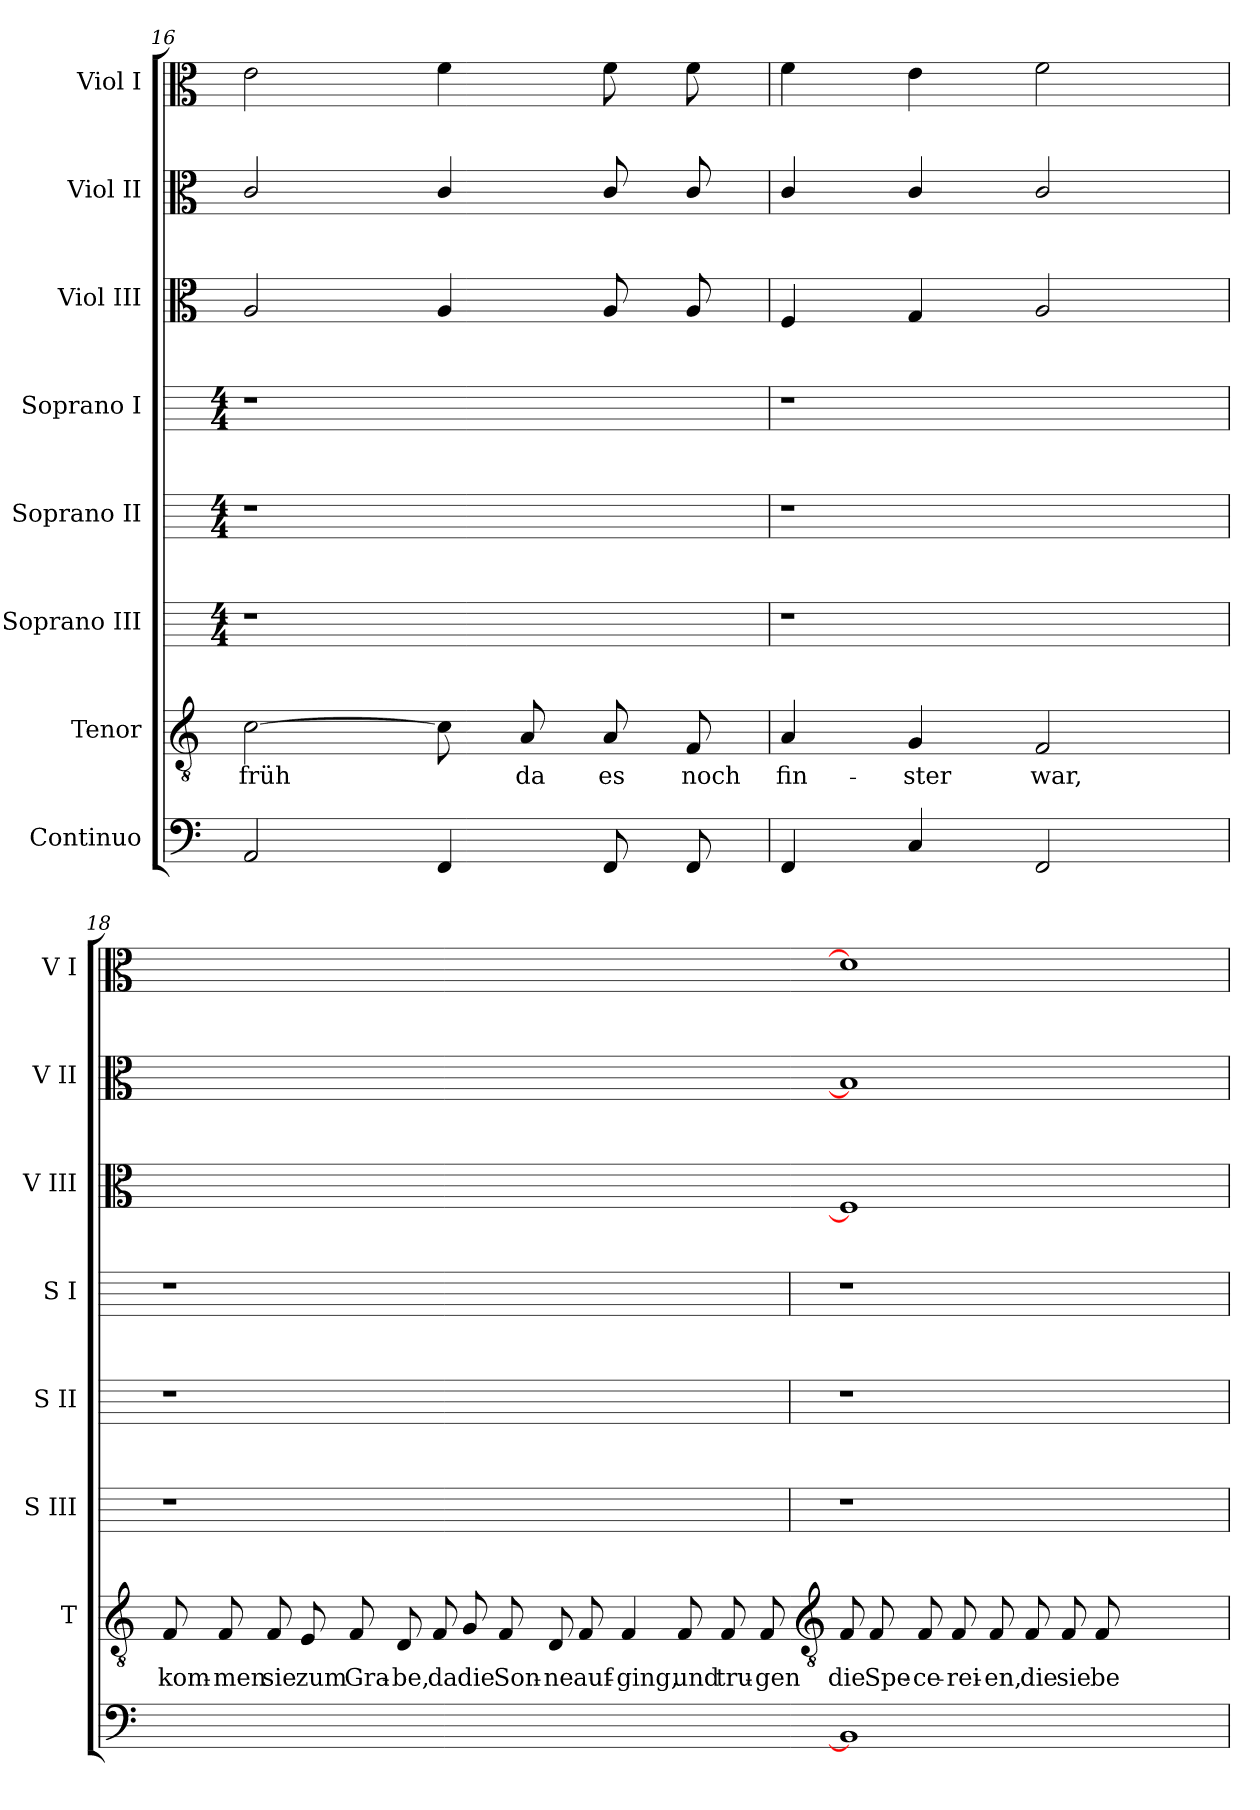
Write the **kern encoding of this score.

**kern	**kern	**text	**kern	**kern	**kern	**kern	**kern	**kern
*part8	*part7	*part7	*part6	*part5	*part4	*part3	*part2	*part1
*staff8	*staff7	*staff7	*staff6	*staff5	*staff4	*staff3	*staff2	*staff1
*I"Continuo	*I"Tenor	*	*I"Soprano III	*I"Soprano II	*I"Soprano I	*I"Viol III	*I"Viol II	*I"Viol I
*	*I'T	*	*I'S III	*I'S II	*I'S I	*I'V III	*I'V II	*I'V I
!!LO:LB:g=z
*clefF4	*clefGv2	*	*	*	*	*clefC3	*clefC3	*clefC3
*k[]	*k[]	*	*	*	*	*k[]	*k[]	*k[]
*C:	*C:	*	*	*	*	*C:	*C:	*C:
*	*	*	*M4/4	*M4/4	*M4/4	*	*	*
=16	=16	=16	=16	=16	=16	=16	=16	=16
!	!	!LO:LY:b	!	!	!	!	!	!
2AA	[2c	früh	1r	1r	1r	2A	2c/	2e
4FF	8c]	.	.	.	.	4A	4c/	4f
!	!	!LO:LY:b	!	!	!	!	!	!
.	8A	da	.	.	.	.	.	.
!	!	!LO:LY:b	!	!	!	!	!	!
8FF	8A	es	.	.	.	8A	8c/	8f
!	!	!LO:LY:b	!	!	!	!	!	!
8FF	8F	noch	.	.	.	8A	8c/	8f
=17	=17	=17	=17	=17	=17	=17	=17	=17
!	!	!LO:LY:b	!	!	!	!	!	!
4FF	4A	fin-	1r	1r	1r	4F	4c/	4f
!	!	!LO:LY:b	!	!	!	!	!	!
4C	4G	-ster	.	.	.	4G	4c/	4e
!	!	!LO:LY:b	!	!	!	!	!	!
2FF	2F	war,	.	.	.	2A	2c/	2f
=18	=18	=18	=18	=18	=18	=18	=18	=18
!	!	!LO:LY:b	!	!	!	!	!	!
[1BB-Xyy	8F	kom-	1r	1r	1r	[1Fyy	[1B-Xyy	[1dyy
!	!	!LO:LY:b	!	!	!	!	!	!
.	8F	-men	.	.	.	.	.	.
!	!	!LO:LY:b	!	!	!	!	!	!
.	8F	sie	.	.	.	.	.	.
!	!	!LO:LY:b	!	!	!	!	!	!
.	8E	zum	.	.	.	.	.	.
!	!	!LO:LY:b	!	!	!	!	!	!
.	8F	Gra-	.	.	.	.	.	.
!	!	!LO:LY:b	!	!	!	!	!	!
.	8D	-be,	.	.	.	.	.	.
!	!	!LO:LY:b	!	!	!	!	!	!
.	8F	da	.	.	.	.	.	.
!	!	!LO:LY:b	!	!	!	!	!	!
.	8G	die	.	.	.	.	.	.
!	!	!LO:LY:b	!	!	!	!	!	!
1ryy	8F	Son-	1ryy	1ryy	1ryy	1ryy	1ryy	1ryy
!	!	!LO:LY:b	!	!	!	!	!	!
.	8D	-ne	.	.	.	.	.	.
!	!	!LO:LY:b	!	!	!	!	!	!
.	8F	auf-	.	.	.	.	.	.
!	!	!LO:LY:b	!	!	!	!	!	!
.	4F	-ging,	.	.	.	.	.	.
!	!	!LO:LY:b	!	!	!	!	!	!
.	8F	und	.	.	.	.	.	.
!	!	!LO:LY:b	!	!	!	!	!	!
.	8F	tru-	.	.	.	.	.	.
!	!	!LO:LY:b	!	!	!	!	!	!
.	8F	-gen	.	.	.	.	.	.
!!LO:LB:g=z
=19-	=19-	=19-	=19	=19	=19	=19-	=19-	=19-
*	*clefGv2	*	*	*	*	*	*	*
!	!	!LO:LY:b	!	!	!	!	!	!
1BB-]	8F	die	1r	1r	1r	1F]	1B-]	1d]
!	!	!LO:LY:b	!	!	!	!	!	!
.	8F	Spe-	.	.	.	.	.	.
!	!	!LO:LY:b	!	!	!	!	!	!
.	8F	-ce-	.	.	.	.	.	.
!	!	!LO:LY:b	!	!	!	!	!	!
.	8F	-rei-	.	.	.	.	.	.
!	!	!LO:LY:b	!	!	!	!	!	!
.	8F	-en,	.	.	.	.	.	.
!	!	!LO:LY:b	!	!	!	!	!	!
.	8F	die	.	.	.	.	.	.
!	!	!LO:LY:b	!	!	!	!	!	!
.	8F	sie	.	.	.	.	.	.
!	!	!LO:LY:b	!	!	!	!	!	!
.	8F	be-	.	.	.	.	.	.
1BB-yy_	1ryy	.	1ryy	1ryy	1ryy	1Fyy_	1B-yy_	1dyy_
=	=	=	=	=	=	=	=	=
*-	*-	*-	*-	*-	*-	*-	*-	*-
